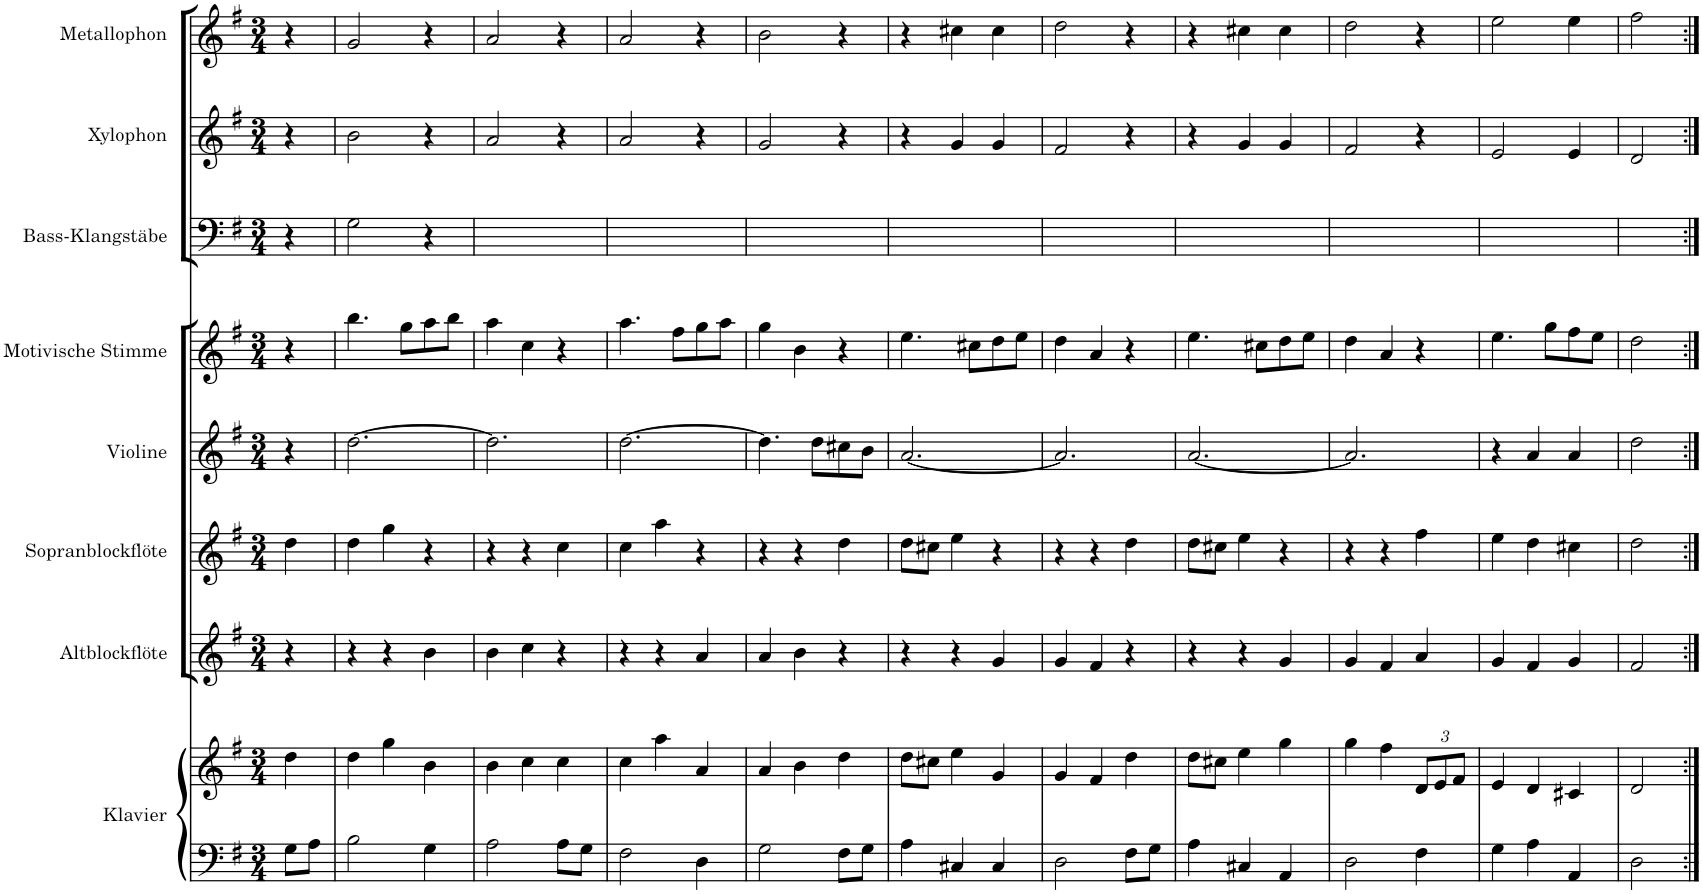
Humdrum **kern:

**kern	**kern	**kern	**kern	**kern	**kern	**kern	**kern	**kern
*part8	*part8	*part7	*part6	*part5	*part4	*part3	*part2	*part1
*staff9	*staff8	*staff7	*staff6	*staff5	*staff4	*staff3	*staff2	*staff1
*I"Klavier	*	*I"Altblockflöte	*I"Sopranblockflöte	*I"Violine	*I"Motivische Stimme	*I"Bass-Klangstäbe	*I"Xylophon	*I"Metallophon
*	*	*I'Abfl.	*	*I'Vln	*	*	*I'Xyl.	*
*clefF4	*clefG2	*clefG2	*clefG2	*clefG2	*clefG2	*clefF4	*clefG2	*clefG2
*	*	*Trd-7c-12	*Trd-7c-12	*	*	*	*Trd-7c-12	*
*k[f#]	*k[f#]	*k[f#]	*k[f#]	*k[f#]	*k[f#]	*k[f#]	*k[f#]	*k[f#]
*G:	*G:	*G:	*G:	*G:	*G:	*G:	*G:	*G:
*M3/4	*M3/4	*M3/4	*M3/4	*M3/4	*M3/4	*M3/4	*M3/4	*M3/4
=	=	=	=	=	=	=	=	=
8G\L	4dd\	4r	4dd\	4r	4r	4r	4r	4r
8A\J	.	.	.	.	.	.	.	.
=1	=1	=1	=1	=1	=1	=1	=1	=1
2B\	4dd\	4r	4dd\	[2.dd\	4.bb\	2G\	2b\	2g/
.	4gg\	4r	4gg\	.	.	.	.	.
.	.	.	.	.	8gg\L	.	.	.
4G\	4b\	4b\	4r	.	8aa\	4r	4r	4r
.	.	.	.	.	8bb\J	.	.	.
=2	=2	=2	=2	=2	=2	=2	=2	=2
2A\	4b\	4b\	4r	2.dd\]	4aa\	2.ryy	2a/	2a/
.	4cc\	4cc\	4r	.	4cc\	.	.	.
8A\L	4cc\	4r	4cc\	.	4r	.	4r	4r
8G\J	.	.	.	.	.	.	.	.
=3	=3	=3	=3	=3	=3	=3	=3	=3
2F#\	4cc\	4r	4cc\	[2.dd\	4.aa\	2.ryy	2a/	2a/
.	4aa\	4r	4aa\	.	.	.	.	.
.	.	.	.	.	8ff#\L	.	.	.
4D\	4a/	4a/	4r	.	8gg\	.	4r	4r
.	.	.	.	.	8aa\J	.	.	.
=4	=4	=4	=4	=4	=4	=4	=4	=4
2G\	4a/	4a/	4r	4.dd\]	4gg\	2.ryy	2g/	2b\
.	4b\	4b\	4r	.	4b\	.	.	.
.	.	.	.	8dd\L	.	.	.	.
8F#\L	4dd\	4r	4dd\	8cc#X\	4r	.	4r	4r
8G\J	.	.	.	8b\J	.	.	.	.
=5	=5	=5	=5	=5	=5	=5	=5	=5
4A\	8dd\L	4r	8dd\L	[2.a/	4.ee\	2.ryy	4r	4r
.	8cc#X\J	.	8cc#X\J	.	.	.	.	.
4C#X/	4ee\	4r	4ee\	.	.	.	4g/	4cc#X\
.	.	.	.	.	8cc#X\L	.	.	.
4C#/	4g/	4g/	4r	.	8dd\	.	4g/	4cc#\
.	.	.	.	.	8ee\J	.	.	.
=6	=6	=6	=6	=6	=6	=6	=6	=6
2D\	4g/	4g/	4r	2.a/]	4dd\	2.ryy	2f#/	2dd\
.	4f#/	4f#/	4r	.	4a/	.	.	.
8F#\L	4dd\	4r	4dd\	.	4r	.	4r	4r
8G\J	.	.	.	.	.	.	.	.
=7	=7	=7	=7	=7	=7	=7	=7	=7
4A\	8dd\L	4r	8dd\L	[2.a/	4.ee\	2.ryy	4r	4r
.	8cc#X\J	.	8cc#X\J	.	.	.	.	.
4C#X/	4ee\	4r	4ee\	.	.	.	4g/	4cc#X\
.	.	.	.	.	8cc#X\L	.	.	.
4AA/	4gg\	4g/	4r	.	8dd\	.	4g/	4cc#\
.	.	.	.	.	8ee\J	.	.	.
=8	=8	=8	=8	=8	=8	=8	=8	=8
2D\	4gg\	4g/	4r	2.a/]	4dd\	2.ryy	2f#/	2dd\
.	4ff#\	4f#/	4r	.	4a/	.	.	.
*	*Xbrackettup	*	*	*	*	*	*	*
4F#\	12d/L	4a/	4ff#\	.	4r	.	4r	4r
.	12e/	.	.	.	.	.	.	.
.	12f#/J	.	.	.	.	.	.	.
=9	=9	=9	=9	=9	=9	=9	=9	=9
4G\	4e/	4g/	4ee\	4r	4.ee\	2.ryy	2e/	2ee\
4A\	4d/	4f#/	4dd\	4a/	.	.	.	.
.	.	.	.	.	8gg\L	.	.	.
4AA/	4c#X/	4g/	4cc#X\	4a/	8ff#\	.	4e/	4ee\
.	.	.	.	.	8ee\J	.	.	.
=10	=10	=10	=10	=10	=10	=10	=10	=10
2D\	2d/	2f#/	2dd\	2dd\	2dd\	2.ryy	2d/	2ff#\
4ryy	4ryy	4ryy	4ryy	4ryy	4ryy	.	4ryy	4ryy
=:|!	=:|!	=:|!	=:|!	=:|!	=:|!	=:|!	=:|!	=:|!
*-	*-	*-	*-	*-	*-	*-	*-	*-
